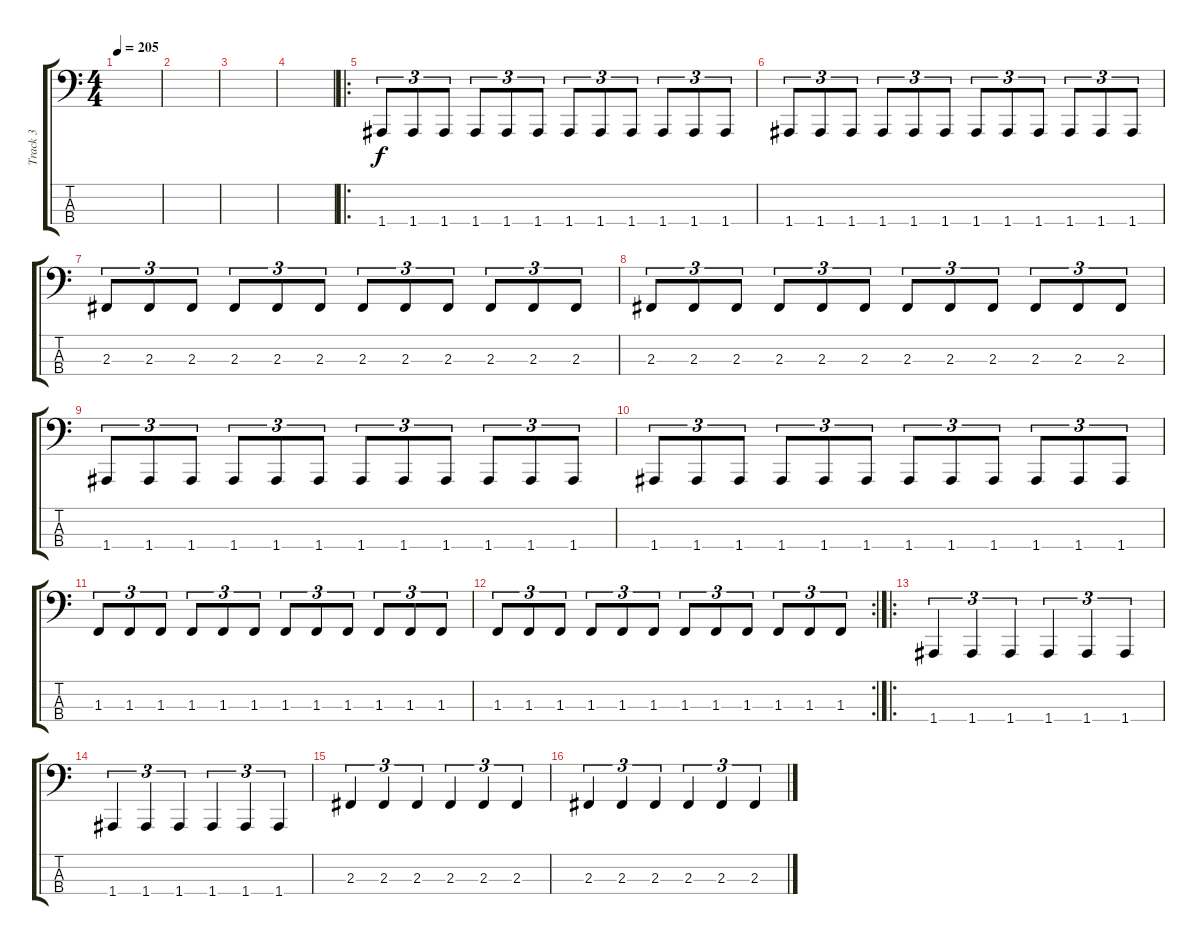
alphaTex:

\track ("Track 3" "Track 3") {instrument electricbasspick}
\staff {score tabs}
\tuning (D2 A1 E1 A0) {hide}
\ts (4 4)
\tempo 205
\clef f4
\ks c
|
|
|
|
\ro
1.4.8{tu (3 2)} 1.4.8{tu (3 2)} 1.4.8{tu (3 2)} 1.4.8{tu (3 2)} 1.4.8{tu (3 2)} 1.4.8{tu (3 2)} 1.4.8{tu (3 2)} 1.4.8{tu (3 2)} 1.4.8{tu (3 2)} 1.4.8{tu (3 2)} 1.4.8{tu (3 2)} 1.4.8{tu (3 2)} |
1.4.8{tu (3 2)} 1.4.8{tu (3 2)} 1.4.8{tu (3 2)} 1.4.8{tu (3 2)} 1.4.8{tu (3 2)} 1.4.8{tu (3 2)} 1.4.8{tu (3 2)} 1.4.8{tu (3 2)} 1.4.8{tu (3 2)} 1.4.8{tu (3 2)} 1.4.8{tu (3 2)} 1.4.8{tu (3 2)} |
2.3.8{tu (3 2)} 2.3.8{tu (3 2)} 2.3.8{tu (3 2)} 2.3.8{tu (3 2)} 2.3.8{tu (3 2)} 2.3.8{tu (3 2)} 2.3.8{tu (3 2)} 2.3.8{tu (3 2)} 2.3.8{tu (3 2)} 2.3.8{tu (3 2)} 2.3.8{tu (3 2)} 2.3.8{tu (3 2)} |
2.3.8{tu (3 2)} 2.3.8{tu (3 2)} 2.3.8{tu (3 2)} 2.3.8{tu (3 2)} 2.3.8{tu (3 2)} 2.3.8{tu (3 2)} 2.3.8{tu (3 2)} 2.3.8{tu (3 2)} 2.3.8{tu (3 2)} 2.3.8{tu (3 2)} 2.3.8{tu (3 2)} 2.3.8{tu (3 2)} |
1.4.8{tu (3 2)} 1.4.8{tu (3 2)} 1.4.8{tu (3 2)} 1.4.8{tu (3 2)} 1.4.8{tu (3 2)} 1.4.8{tu (3 2)} 1.4.8{tu (3 2)} 1.4.8{tu (3 2)} 1.4.8{tu (3 2)} 1.4.8{tu (3 2)} 1.4.8{tu (3 2)} 1.4.8{tu (3 2)} |
1.4.8{tu (3 2)} 1.4.8{tu (3 2)} 1.4.8{tu (3 2)} 1.4.8{tu (3 2)} 1.4.8{tu (3 2)} 1.4.8{tu (3 2)} 1.4.8{tu (3 2)} 1.4.8{tu (3 2)} 1.4.8{tu (3 2)} 1.4.8{tu (3 2)} 1.4.8{tu (3 2)} 1.4.8{tu (3 2)} |
1.3.8{tu (3 2)} 1.3.8{tu (3 2)} 1.3.8{tu (3 2)} 1.3.8{tu (3 2)} 1.3.8{tu (3 2)} 1.3.8{tu (3 2)} 1.3.8{tu (3 2)} 1.3.8{tu (3 2)} 1.3.8{tu (3 2)} 1.3.8{tu (3 2)} 1.3.8{tu (3 2)} 1.3.8{tu (3 2)} |
\rc 2
1.3.8{tu (3 2)} 1.3.8{tu (3 2)} 1.3.8{tu (3 2)} 1.3.8{tu (3 2)} 1.3.8{tu (3 2)} 1.3.8{tu (3 2)} 1.3.8{tu (3 2)} 1.3.8{tu (3 2)} 1.3.8{tu (3 2)} 1.3.8{tu (3 2)} 1.3.8{tu (3 2)} 1.3.8{tu (3 2)} |
\ro
1.4.4{tu (3 2)} 1.4.4{tu (3 2)} 1.4.4{tu (3 2)} 1.4.4{tu (3 2)} 1.4.4{tu (3 2)} 1.4.4{tu (3 2)} |
1.4.4{tu (3 2)} 1.4.4{tu (3 2)} 1.4.4{tu (3 2)} 1.4.4{tu (3 2)} 1.4.4{tu (3 2)} 1.4.4{tu (3 2)} |
2.3.4{tu (3 2)} 2.3.4{tu (3 2)} 2.3.4{tu (3 2)} 2.3.4{tu (3 2)} 2.3.4{tu (3 2)} 2.3.4{tu (3 2)} |
2.3.4{tu (3 2)} 2.3.4{tu (3 2)} 2.3.4{tu (3 2)} 2.3.4{tu (3 2)} 2.3.4{tu (3 2)} 2.3.4{tu (3 2)}
